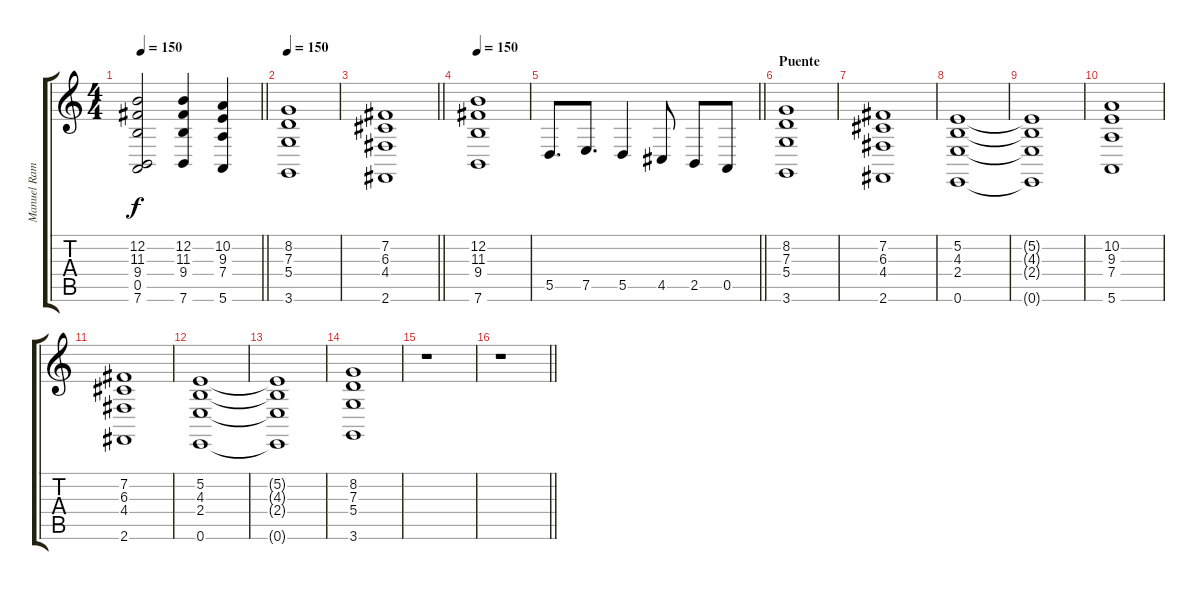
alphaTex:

\track ("Manuel Ramil" "Manuel Ram") {instrument stringensemble1}
\staff {score tabs}
\tuning (E4 B3 G3 D3 A2 E2) {hide}
\ts (4 4)
\tempo 150
\clef g2
\barLineRight lightlight
\ks c
(12.2{t} 11.3{t} 9.4{t} 0.5 7.6{t}).2{dy f} (12.2 11.3 9.4 7.6).4 (10.2 9.3 7.4 5.6).4 |
\tempo 150
(8.2 7.3 5.4 3.6).1 |
\barLineRight lightlight
(7.2 6.3 4.4 2.6).1 |
\tempo 150
(12.2 11.3 9.4 7.6).1 |
\barLineRight lightlight
5.5.8{d} 7.5.8{d} 5.5.4 4.5.8 2.5.8 0.5.8 |
\section ("" "Puente")
(8.2 7.3 5.4 3.6).1 |
(7.2 6.3 4.4 2.6).1 |
(5.2 4.3 2.4 0.6).1 |
(5.2{t} 4.3{t} 2.4{t} 0.6{t}).1 |
(10.2 9.3 7.4 5.6).1 |
(7.2 6.3 4.4 2.6).1 |
(5.2 4.3 2.4 0.6).1 |
(5.2{t} 4.3{t} 2.4{t} 0.6{t}).1 |
(8.2 7.3 5.4 3.6).1 |
r.1 |
\barLineRight lightlight
r.1
